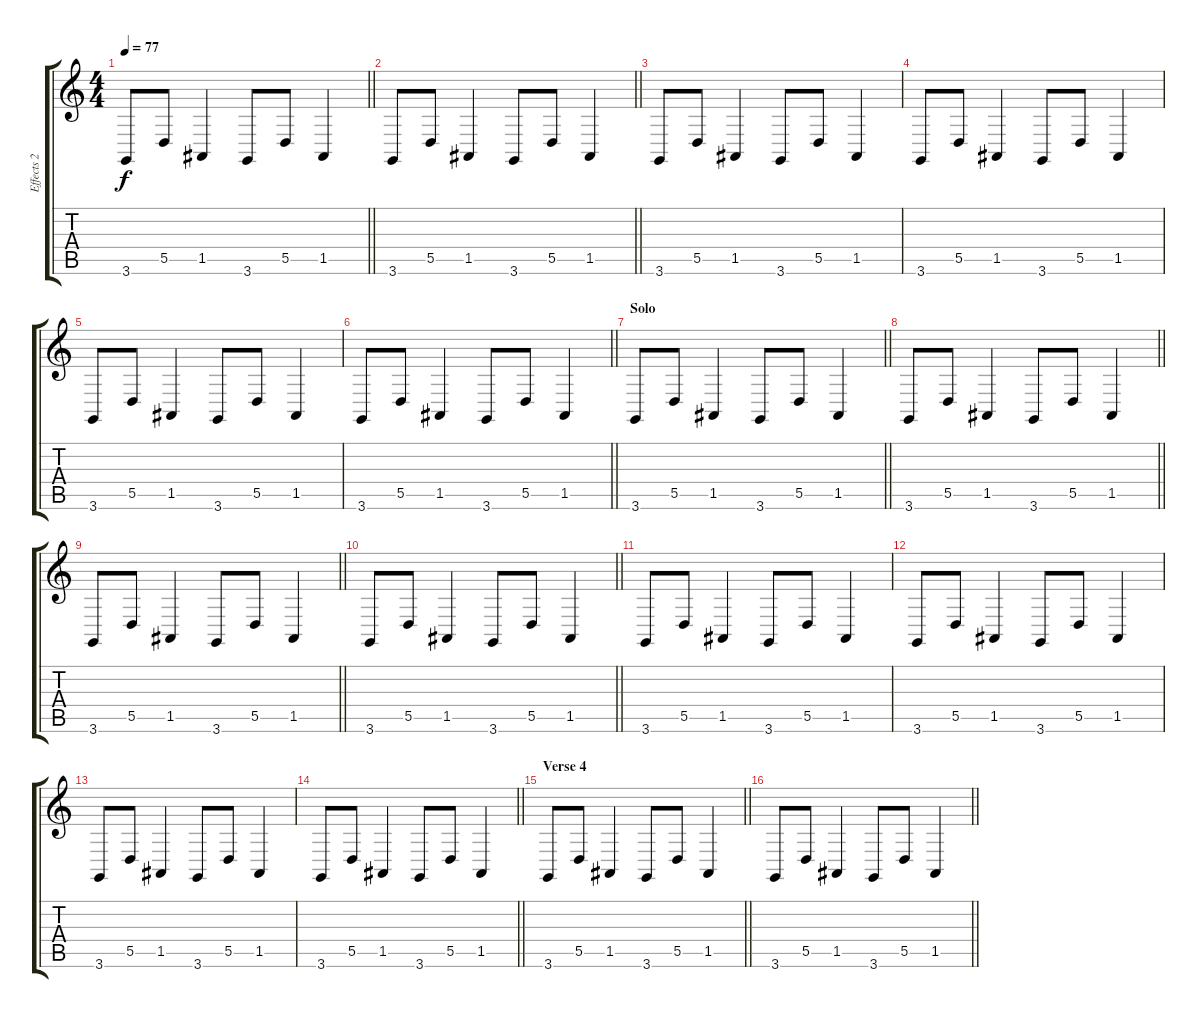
\track ("Effects 2 " "Effects 2 ") {instrument stringensemble1}
\staff {score tabs}
\tuning (E4 B3 G3 D3 A2 E2) {hide}
\ts (4 4)
\tempo 77
\clef g2
\barLineRight lightlight
\ks c
3.6.8{dy f} 5.5.8 1.5.4 3.6.8 5.5.8 1.5.4 |
\barLineRight lightlight
3.6.8 5.5.8 1.5.4 3.6.8 5.5.8 1.5.4 |
3.6.8 5.5.8 1.5.4 3.6.8 5.5.8 1.5.4 |
3.6.8 5.5.8 1.5.4 3.6.8 5.5.8 1.5.4 |
3.6.8 5.5.8 1.5.4 3.6.8 5.5.8 1.5.4 |
\barLineRight lightlight
3.6.8 5.5.8 1.5.4 3.6.8 5.5.8 1.5.4 |
\section ("" "Solo")
\barLineRight lightlight
3.6.8 5.5.8 1.5.4 3.6.8 5.5.8 1.5.4 |
\barLineRight lightlight
3.6.8 5.5.8 1.5.4 3.6.8 5.5.8 1.5.4 |
\barLineRight lightlight
3.6.8 5.5.8 1.5.4 3.6.8 5.5.8 1.5.4 |
\barLineRight lightlight
3.6.8 5.5.8 1.5.4 3.6.8 5.5.8 1.5.4 |
3.6.8 5.5.8 1.5.4 3.6.8 5.5.8 1.5.4 |
3.6.8 5.5.8 1.5.4 3.6.8 5.5.8 1.5.4 |
3.6.8 5.5.8 1.5.4 3.6.8 5.5.8 1.5.4 |
\barLineRight lightlight
3.6.8 5.5.8 1.5.4 3.6.8 5.5.8 1.5.4 |
\section ("" "Verse 4 ")
\barLineRight lightlight
3.6.8 5.5.8 1.5.4 3.6.8 5.5.8 1.5.4 |
\barLineRight lightlight
3.6.8 5.5.8 1.5.4 3.6.8 5.5.8 1.5.4
